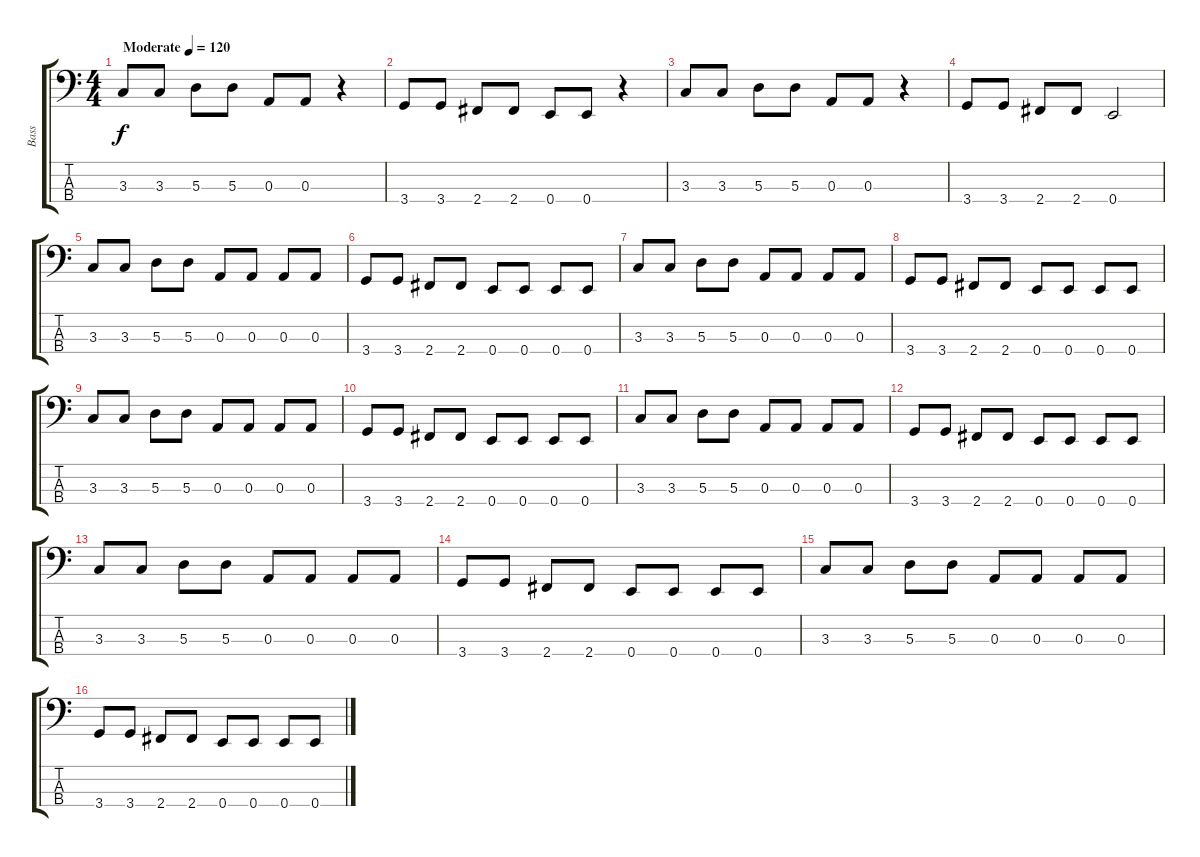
\track ("Bass" "Bass") {instrument electricbassfinger}
\staff {score tabs}
\tuning (G2 D2 A1 E1) {hide}
\ts (4 4)
\tempo (120 "Moderate")
\clef f4
\ks c
3.3.8{dy f instrument electricbassfinger} 3.3.8 5.3.8 5.3.8 0.3.8 0.3.8 r.4 |
3.4.8 3.4.8 2.4.8 2.4.8 0.4.8 0.4.8 r.4 |
3.3.8 3.3.8 5.3.8 5.3.8 0.3.8 0.3.8 r.4 |
3.4.8 3.4.8 2.4.8 2.4.8 0.4.2 |
3.3.8 3.3.8 5.3.8 5.3.8 0.3.8 0.3.8 0.3.8 0.3.8 |
3.4.8 3.4.8 2.4.8 2.4.8 0.4.8 0.4.8 0.4.8 0.4.8 |
3.3.8 3.3.8 5.3.8 5.3.8 0.3.8 0.3.8 0.3.8 0.3.8 |
3.4.8 3.4.8 2.4.8 2.4.8 0.4.8 0.4.8 0.4.8 0.4.8 |
3.3.8 3.3.8 5.3.8 5.3.8 0.3.8 0.3.8 0.3.8 0.3.8 |
3.4.8 3.4.8 2.4.8 2.4.8 0.4.8 0.4.8 0.4.8 0.4.8 |
3.3.8 3.3.8 5.3.8 5.3.8 0.3.8 0.3.8 0.3.8 0.3.8 |
3.4.8 3.4.8 2.4.8 2.4.8 0.4.8 0.4.8 0.4.8 0.4.8 |
3.3.8 3.3.8 5.3.8 5.3.8 0.3.8 0.3.8 0.3.8 0.3.8 |
3.4.8 3.4.8 2.4.8 2.4.8 0.4.8 0.4.8 0.4.8 0.4.8 |
3.3.8 3.3.8 5.3.8 5.3.8 0.3.8 0.3.8 0.3.8 0.3.8 |
3.4.8 3.4.8 2.4.8 2.4.8 0.4.8 0.4.8 0.4.8 0.4.8
